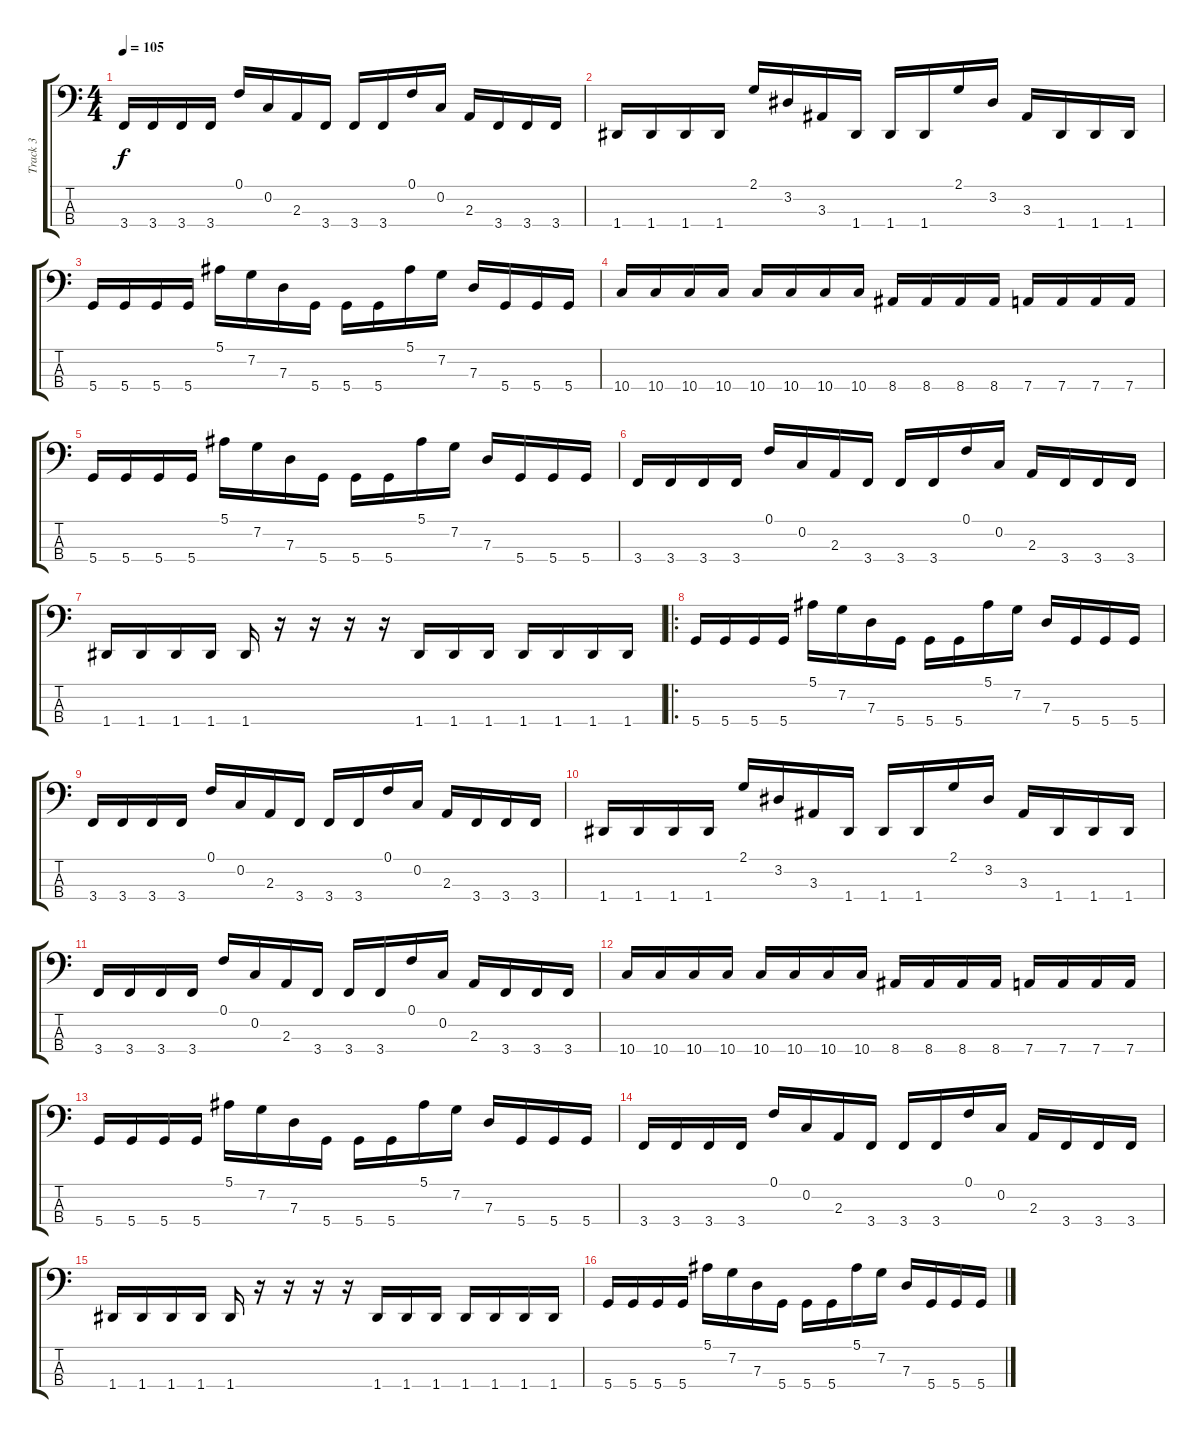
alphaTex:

\track ("Track 3" "Track 3") {instrument electricbasspick}
\staff {score tabs}
\tuning (F2 C2 G1 D1) {hide}
\ts (4 4)
\tempo 105
\clef f4
\ks c
3.4.16{dy f} 3.4.16 3.4.16 3.4.16 0.1.16 0.2.16 2.3.16 3.4.16 3.4.16 3.4.16 0.1.16 0.2.16 2.3.16 3.4.16 3.4.16 3.4.16 |
1.4.16 1.4.16 1.4.16 1.4.16 2.1.16 3.2.16 3.3.16 1.4.16 1.4.16 1.4.16 2.1.16 3.2.16 3.3.16 1.4.16 1.4.16 1.4.16 |
5.4.16 5.4.16 5.4.16 5.4.16 5.1.16 7.2.16 7.3.16 5.4.16 5.4.16 5.4.16 5.1.16 7.2.16 7.3.16 5.4.16 5.4.16 5.4.16 |
10.4.16 10.4.16 10.4.16 10.4.16 10.4.16 10.4.16 10.4.16 10.4.16 8.4.16 8.4.16 8.4.16 8.4.16 7.4.16 7.4.16 7.4.16 7.4.16 |
5.4.16 5.4.16 5.4.16 5.4.16 5.1.16 7.2.16 7.3.16 5.4.16 5.4.16 5.4.16 5.1.16 7.2.16 7.3.16 5.4.16 5.4.16 5.4.16 |
3.4.16 3.4.16 3.4.16 3.4.16 0.1.16 0.2.16 2.3.16 3.4.16 3.4.16 3.4.16 0.1.16 0.2.16 2.3.16 3.4.16 3.4.16 3.4.16 |
1.4.16 1.4.16 1.4.16 1.4.16 1.4.16 r.16 r.16 r.16 r.16 1.4.16 1.4.16 1.4.16 1.4.16 1.4.16 1.4.16 1.4.16 |
\ro
5.4.16 5.4.16 5.4.16 5.4.16 5.1.16 7.2.16 7.3.16 5.4.16 5.4.16 5.4.16 5.1.16 7.2.16 7.3.16 5.4.16 5.4.16 5.4.16 |
3.4.16 3.4.16 3.4.16 3.4.16 0.1.16 0.2.16 2.3.16 3.4.16 3.4.16 3.4.16 0.1.16 0.2.16 2.3.16 3.4.16 3.4.16 3.4.16 |
1.4.16 1.4.16 1.4.16 1.4.16 2.1.16 3.2.16 3.3.16 1.4.16 1.4.16 1.4.16 2.1.16 3.2.16 3.3.16 1.4.16 1.4.16 1.4.16 |
3.4.16 3.4.16 3.4.16 3.4.16 0.1.16 0.2.16 2.3.16 3.4.16 3.4.16 3.4.16 0.1.16 0.2.16 2.3.16 3.4.16 3.4.16 3.4.16 |
10.4.16 10.4.16 10.4.16 10.4.16 10.4.16 10.4.16 10.4.16 10.4.16 8.4.16 8.4.16 8.4.16 8.4.16 7.4.16 7.4.16 7.4.16 7.4.16 |
5.4.16 5.4.16 5.4.16 5.4.16 5.1.16 7.2.16 7.3.16 5.4.16 5.4.16 5.4.16 5.1.16 7.2.16 7.3.16 5.4.16 5.4.16 5.4.16 |
3.4.16 3.4.16 3.4.16 3.4.16 0.1.16 0.2.16 2.3.16 3.4.16 3.4.16 3.4.16 0.1.16 0.2.16 2.3.16 3.4.16 3.4.16 3.4.16 |
1.4.16 1.4.16 1.4.16 1.4.16 1.4.16 r.16 r.16 r.16 r.16 1.4.16 1.4.16 1.4.16 1.4.16 1.4.16 1.4.16 1.4.16 |
5.4.16 5.4.16 5.4.16 5.4.16 5.1.16 7.2.16 7.3.16 5.4.16 5.4.16 5.4.16 5.1.16 7.2.16 7.3.16 5.4.16 5.4.16 5.4.16
